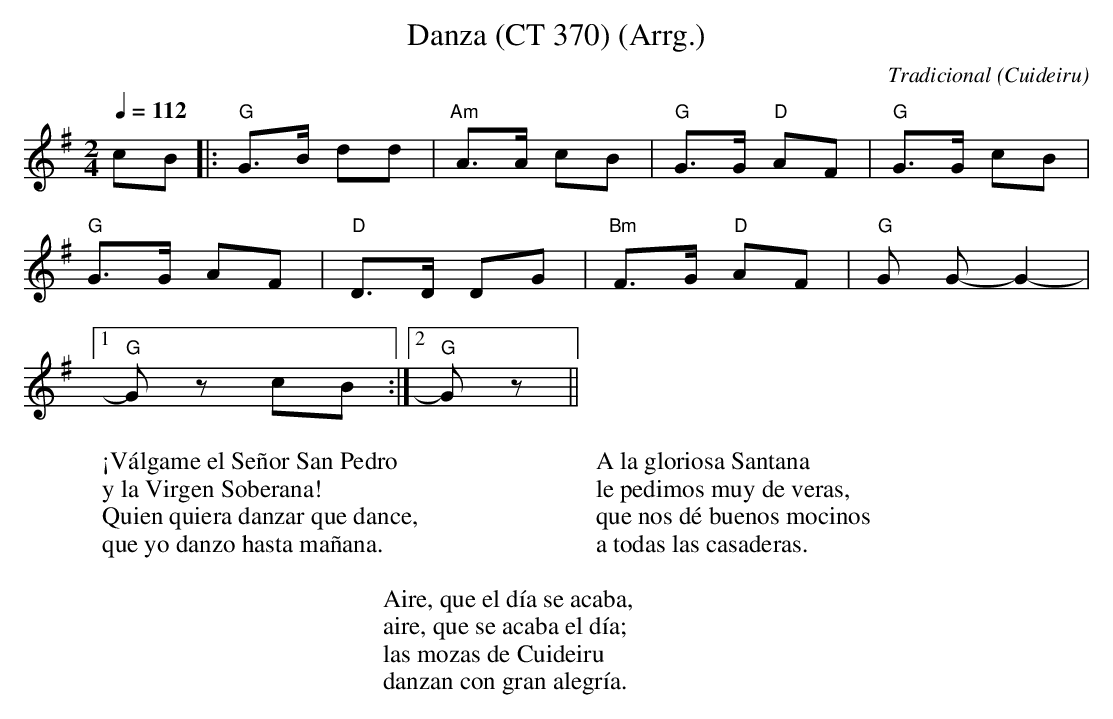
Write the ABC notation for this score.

X:1
T:Danza (CT 370) (Arrg.)
C:Tradicional
O:Cuideiru
M:2/4
L:1/8
Q:1/4=112
W:¡Válgame el Señor San Pedro
W:y la Virgen Soberana!
W:Quien quiera danzar que dance,
W:que yo danzo hasta mañana.
W:
W:A la gloriosa Santana
W:le pedimos muy de veras,
W:que nos dé buenos mocinos
W:a todas las casaderas.
W:
W:Aire, que el día se acaba,
W:aire, que se acaba el día;
W:las mozas de Cuideiru
W:danzan con gran alegría.
K:G
cB|:"G"G>B dd|"Am"A>A cB|"G"G>G "D"AF|"G"G>G cB|
"G"G>G AF|"D"D>D DG|"Bm"F>G "D"AF|"G"G G-G2-|
[1 "G"Gz cB :|[2 "G"G z ||
